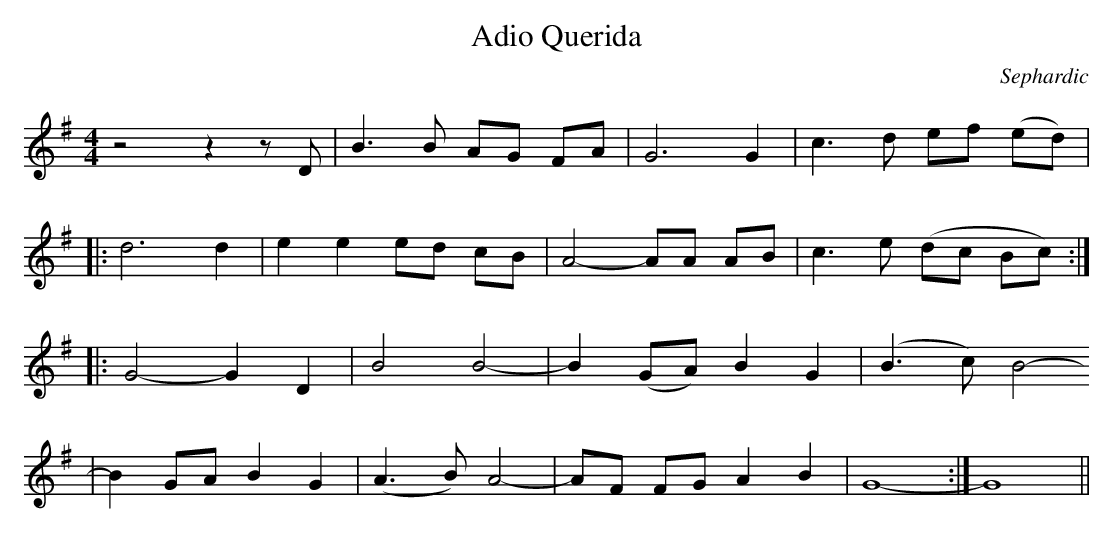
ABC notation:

X:1
T: Adio Querida
O: Sephardic
M:4/4
K:G
z4z2zD|B3B AG FA|G6G2|c3d ef (ed)|
|:d6d2|e2e2 ed cB| A4-AA AB|c3e (dc Bc):|
|:G4-G2D2|B4 B4-|B2 (GA) B2G2|(B3c)B4-
|B2 GA B2G2|(A3B) A4-|AF FG A2B2|G8-:|G8||
